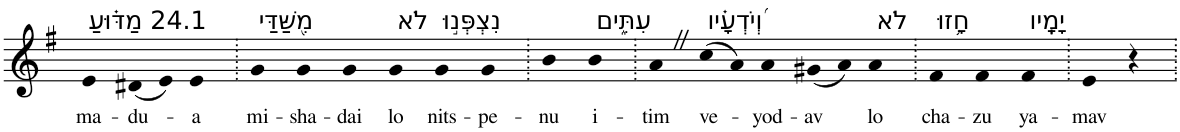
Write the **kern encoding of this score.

**kern	**text
*part1	*part1
*staff1	*staff1
*I"Piano	*
*I'Pno	*
*clefG2	*
*k[f#]	*
*G:	*
=1	=1
!LO:TX:a:t=24.1 מַדּ֗וּעַ	!
!	!LO:LY:b
4e	ma-
!	!LO:LY:b
(8d#X	-du-
8e)	.
!	!LO:LY:b
4e	-a
=2.	=2.
!LO:TX:a:t=מִ֭שַּׁדַּי	!
!	!LO:LY:b
4g	mi-
!	!LO:LY:b
4g	-sha-
!	!LO:LY:b
4g	-dai
!LO:TX:a:t=לֹא	!
!	!LO:LY:b
4g	lo
!LO:TX:a:t=נִצְפְּנ֣וּ	!
!	!LO:LY:b
4g	nits-
!	!LO:LY:b
4g	-pe-
=3.	=3.
!	!LO:LY:b
4b	-nu
!LO:TX:a:t=עִתִּ֑ים	!
!	!LO:LY:b
4b	i-
=4.	=4.
!	!LO:LY:b
4aZ	-tim
!LO:TX:a:t=וְ֝יֹדְעָ֗יו	!
!	!LO:LY:b
(8cc	ve-
8a)	.
!	!LO:LY:b
4a	-yod-
!	!LO:LY:b
(8g#X	-av
8a)	.
!LO:TX:a:t=לֹא	!
!	!LO:LY:b
4a	lo
=5.	=5.
!LO:TX:a:t=חָ֥זוּ	!
!	!LO:LY:b
4f#	cha-
!	!LO:LY:b
4f#	-zu
!LO:TX:a:t=יָמָֽיו	!
!	!LO:LY:b
4f#	ya-
=6.	=6.
!	!LO:LY:b
4e	-mav
4r	.
=.	=.
*-	*-
